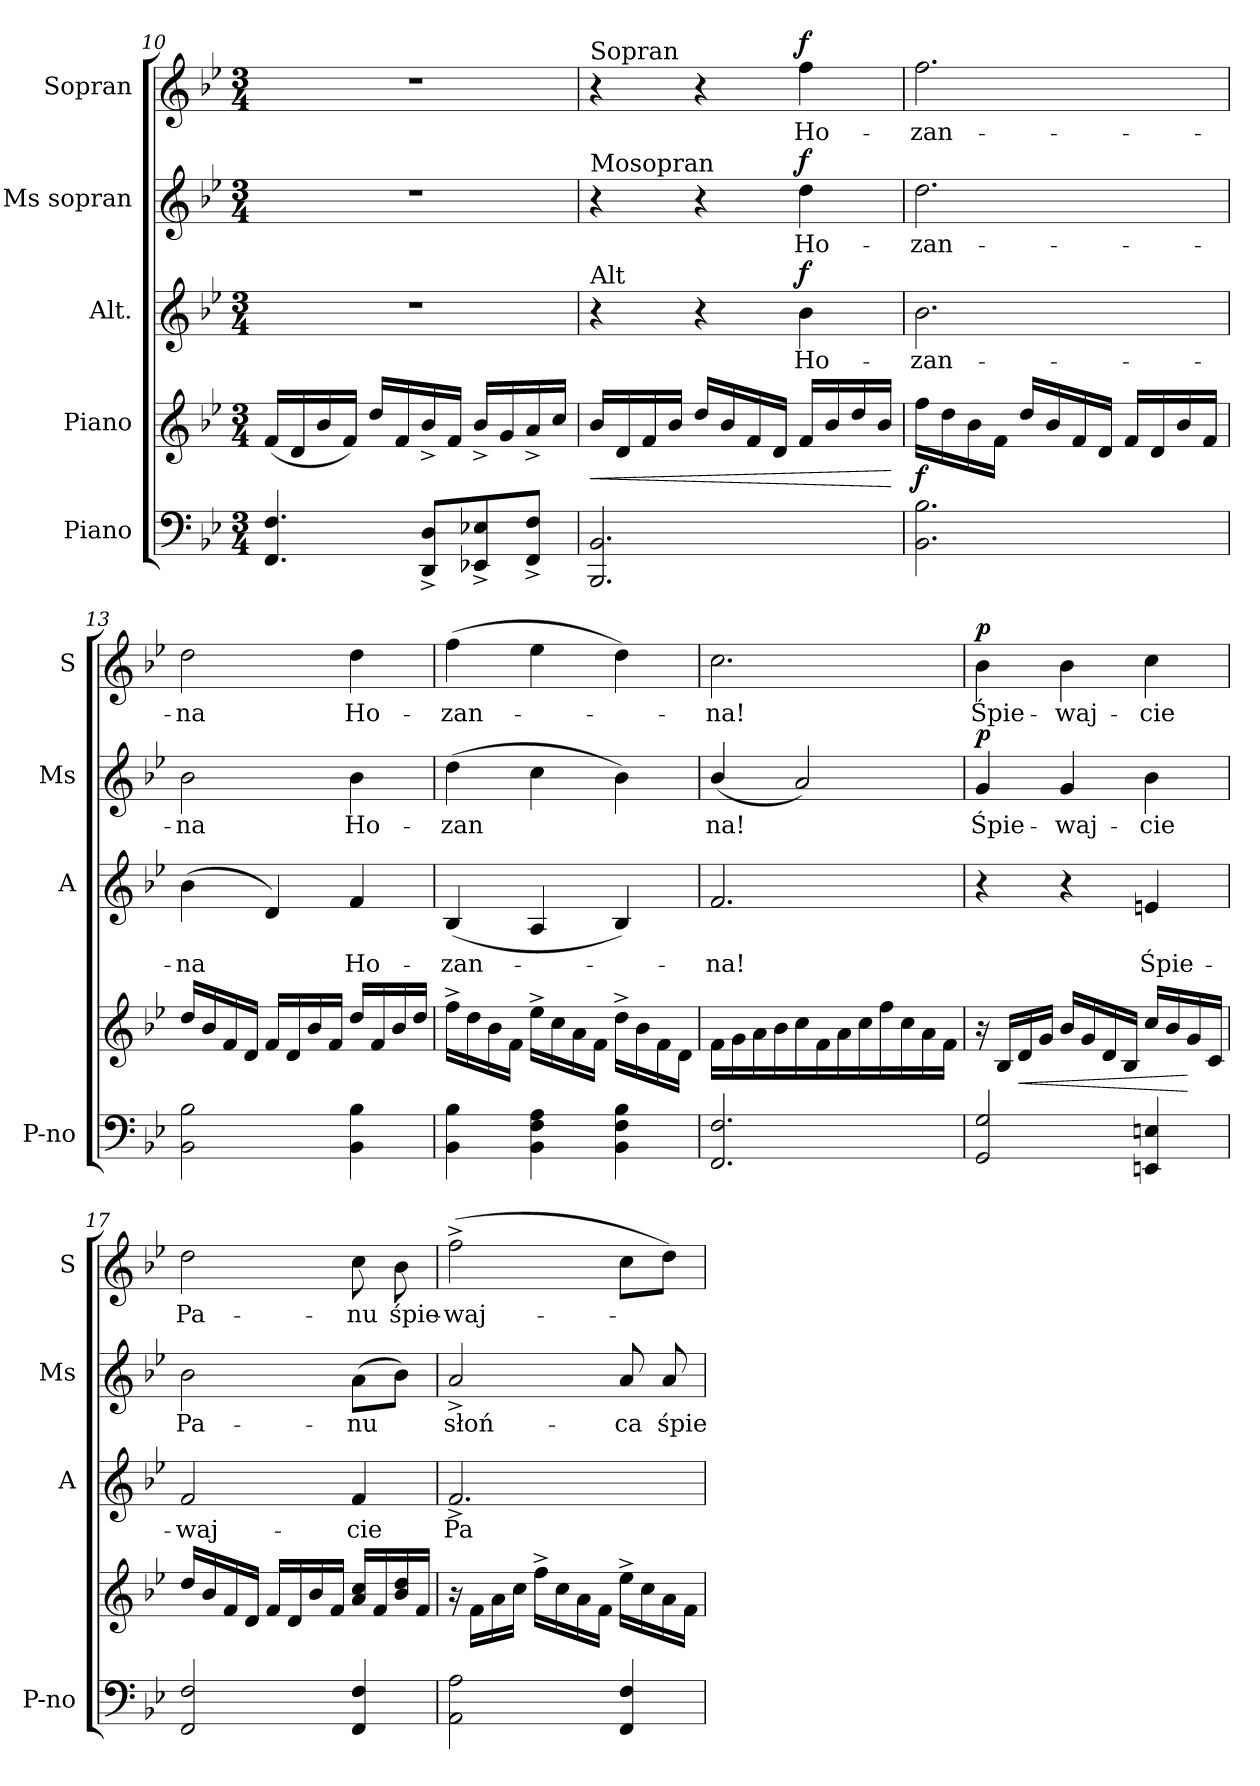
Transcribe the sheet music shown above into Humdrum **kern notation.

**kern	**kern	**dynam	**kern	**text	**dynam	**kern	**text	**dynam	**kern	**text	**dynam
*part5	*part4	*part4	*part3	*part3	*part3	*part2	*part2	*part2	*part1	*part1	*part1
*staff5	*staff4	*staff4	*staff3	*staff3	*staff3	*staff2	*staff2	*staff2	*staff1	*staff1	*staff1
*I"Piano	*I"Piano	*	*I"Alt.	*	*	*I"Ms sopran	*	*	*I"Sopran	*	*
*I'P-no	*	*	*I'A	*	*	*I'Ms	*	*	*I'S	*	*
*clefF4	*clefG2	*	*clefG2	*	*	*clefG2	*	*	*clefG2	*	*
*k[b-e-]	*k[b-e-]	*	*k[b-e-]	*	*	*k[b-e-]	*	*	*k[b-e-]	*	*
*M3/4	*M3/4	*	*M3/4	*	*	*M3/4	*	*	*M3/4	*	*
=10	=10	=10	=10	=10	=10	=10	=10	=10	=10	=10	=10
4.FF/ 4.F/	(16f/LL	.	2.r	.	.	2.r	.	.	2.r	.	.
.	16d/	.	.	.	.	.	.	.	.	.	.
.	16b-/	.	.	.	.	.	.	.	.	.	.
.	16f/JJ)	.	.	.	.	.	.	.	.	.	.
.	16dd/LL	.	.	.	.	.	.	.	.	.	.
.	16f/	.	.	.	.	.	.	.	.	.	.
8DD^/ 8D^/L	16b-^/	.	.	.	.	.	.	.	.	.	.
.	16f/JJ	.	.	.	.	.	.	.	.	.	.
8EE-X^/ 8E-X^/	16b-^/LL	.	.	.	.	.	.	.	.	.	.
.	16g/	.	.	.	.	.	.	.	.	.	.
8FF^/ 8F^/J	16a^/	.	.	.	.	.	.	.	.	.	.
.	16cc/JJ	.	.	.	.	.	.	.	.	.	.
=11	=11	=11	=11	=11	=11	=11	=11	=11	=11	=11	=11
!	!	!	!	!	!	!	!	!	!LO:TX:a:t=Sopran	!	!
!	!	!	!	!	!	!LO:TX:a:t=Mosopran	!	!	!	!	!
!	!	!	!LO:TX:a:t=Alt	!	!	!	!	!	!	!	!
!	!	!LO:HP:b	!	!	!	!	!	!	!	!	!
2.BBB-/ 2.BB-/	16b-/LL	<	4r	.	.	4r	.	.	4r	.	.
.	16d/	.	.	.	.	.	.	.	.	.	.
.	16f/	.	.	.	.	.	.	.	.	.	.
.	16b-/JJ	.	.	.	.	.	.	.	.	.	.
.	16dd/LL	.	4r	.	.	4r	.	.	4r	.	.
.	16b-/	.	.	.	.	.	.	.	.	.	.
.	16f/	.	.	.	.	.	.	.	.	.	.
.	16d/JJ	.	.	.	.	.	.	.	.	.	.
!	!	!	!	!	!LO:DY:a	!	!	!LO:DY:a	!	!	!LO:DY:a
.	16f/LL	.	4b-\	Ho-	f	4dd\	Ho-	f	4ff\	Ho-	f
.	16b-/	.	.	.	.	.	.	.	.	.	.
.	16dd/	.	.	.	.	.	.	.	.	.	.
.	16b-/JJ	.	.	.	.	.	.	.	.	.	.
.	.	[	.	.	.	.	.	.	.	.	.
=12	=12	=12	=12	=12	=12	=12	=12	=12	=12	=12	=12
2.BB-\ 2.B-\	16ff\LL	f	2.b-\	-zan-	.	2.dd\	-zan-	.	2.ff\	-zan-	.
.	16dd\	.	.	.	.	.	.	.	.	.	.
.	16b-\	.	.	.	.	.	.	.	.	.	.
.	16f\JJ	.	.	.	.	.	.	.	.	.	.
.	16dd/LL	.	.	.	.	.	.	.	.	.	.
.	16b-/	.	.	.	.	.	.	.	.	.	.
.	16f/	.	.	.	.	.	.	.	.	.	.
.	16d/JJ	.	.	.	.	.	.	.	.	.	.
.	16f/LL	.	.	.	.	.	.	.	.	.	.
.	16d/	.	.	.	.	.	.	.	.	.	.
.	16b-/	.	.	.	.	.	.	.	.	.	.
.	16f/JJ	.	.	.	.	.	.	.	.	.	.
=13	=13	=13	=13	=13	=13	=13	=13	=13	=13	=13	=13
2BB-\ 2B-\	16dd/LL	.	(4b-\	-na	.	2b-\	-na	.	2dd\	-na	.
.	16b-/	.	.	.	.	.	.	.	.	.	.
.	16f/	.	.	.	.	.	.	.	.	.	.
.	16d/JJ	.	.	.	.	.	.	.	.	.	.
.	16f/LL	.	4d/)	.	.	.	.	.	.	.	.
.	16d/	.	.	.	.	.	.	.	.	.	.
.	16b-/	.	.	.	.	.	.	.	.	.	.
.	16f/JJ	.	.	.	.	.	.	.	.	.	.
4BB-\ 4B-\	16dd/LL	.	4f/	Ho-	.	4b-\	Ho-	.	4dd\	Ho-	.
.	16f/	.	.	.	.	.	.	.	.	.	.
.	16b-/	.	.	.	.	.	.	.	.	.	.
.	16dd/JJ	.	.	.	.	.	.	.	.	.	.
=14	=14	=14	=14	=14	=14	=14	=14	=14	=14	=14	=14
4BB-\ 4B-\	16ff^\LL	.	(4B-/	-zan-	.	(4dd\	-zan	.	(4ff\	-zan-	.
.	16dd\	.	.	.	.	.	.	.	.	.	.
.	16b-\	.	.	.	.	.	.	.	.	.	.
.	16f\JJ	.	.	.	.	.	.	.	.	.	.
4BB-\ 4F\ 4A\	16ee-^\LL	.	4A/	.	.	4cc\	.	.	4ee-\	.	.
.	16cc\	.	.	.	.	.	.	.	.	.	.
.	16a\	.	.	.	.	.	.	.	.	.	.
.	16f\JJ	.	.	.	.	.	.	.	.	.	.
4BB-\ 4F\ 4B-\	16dd^\LL	.	4B-/)	.	.	4b-\)	.	.	4dd\)	.	.
.	16b-\	.	.	.	.	.	.	.	.	.	.
.	16f\	.	.	.	.	.	.	.	.	.	.
.	16d\JJ	.	.	.	.	.	.	.	.	.	.
=15	=15	=15	=15	=15	=15	=15	=15	=15	=15	=15	=15
2.FF/ 2.F/	16f\LL	.	2.f/	-na!	.	(4b-/	na!	.	2.cc\	-na!	.
.	16g\	.	.	.	.	.	.	.	.	.	.
.	16a\	.	.	.	.	.	.	.	.	.	.
.	16b-\	.	.	.	.	.	.	.	.	.	.
.	16cc\	.	.	.	.	2a/)	.	.	.	.	.
.	16f\	.	.	.	.	.	.	.	.	.	.
.	16a\	.	.	.	.	.	.	.	.	.	.
.	16cc\	.	.	.	.	.	.	.	.	.	.
.	16ff\	.	.	.	.	.	.	.	.	.	.
.	16cc\	.	.	.	.	.	.	.	.	.	.
.	16a\	.	.	.	.	.	.	.	.	.	.
.	16f\JJ	.	.	.	.	.	.	.	.	.	.
=16	=16	=16	=16	=16	=16	=16	=16	=16	=16	=16	=16
!	!	!	!	!	!	!	!	!LO:DY:a	!	!	!LO:DY:a
2GG/ 2G/	16r	.	4r	.	.	4g/	Śpie-	p	4b-\	Śpie-	p
.	16B-/LL	.	.	.	.	.	.	.	.	.	.
!	!	!LO:HP:b	!	!	!	!	!	!	!	!	!
.	16d/	<	.	.	.	.	.	.	.	.	.
.	16g/JJ	.	.	.	.	.	.	.	.	.	.
.	16b-/LL	.	4r	.	.	4g/	-waj-	.	4b-\	-waj-	.
.	16g/	.	.	.	.	.	.	.	.	.	.
.	16d/	.	.	.	.	.	.	.	.	.	.
.	16B-/JJ	.	.	.	.	.	.	.	.	.	.
4EEn/ 4En/	16cc/LL	.	4en/	Śpie-	.	4b-\	-cie	.	4cc\	-cie	.
.	16b-/	.	.	.	.	.	.	.	.	.	.
.	16g/	[	.	.	.	.	.	.	.	.	.
.	16c/JJ	.	.	.	.	.	.	.	.	.	.
=17	=17	=17	=17	=17	=17	=17	=17	=17	=17	=17	=17
2FF/ 2F/	16dd/LL	.	2f/	-waj-	.	2b-\	Pa-	.	2dd\	Pa-	.
.	16b-/	.	.	.	.	.	.	.	.	.	.
.	16f/	.	.	.	.	.	.	.	.	.	.
.	16d/JJ	.	.	.	.	.	.	.	.	.	.
.	16f/LL	.	.	.	.	.	.	.	.	.	.
.	16d/	.	.	.	.	.	.	.	.	.	.
.	16b-/	.	.	.	.	.	.	.	.	.	.
.	16f/JJ	.	.	.	.	.	.	.	.	.	.
4FF/ 4F/	16a/ 16cc/LL	.	4f/	-cie	.	(8a\L	-nu	.	8cc\	-nu	.
.	16f/	.	.	.	.	.	.	.	.	.	.
.	16b-/ 16dd/	.	.	.	.	8b-\J)	.	.	8b-\	śpie-	.
.	16f/JJ	.	.	.	.	.	.	.	.	.	.
=18	=18	=18	=18	=18	=18	=18	=18	=18	=18	=18	=18
2AA\ 2A\	16r	.	2.f^/	Pa-	.	2a^/	słoń-	.	(2ff^\	-waj-	.
.	16f\LL	.	.	.	.	.	.	.	.	.	.
.	16a\	.	.	.	.	.	.	.	.	.	.
.	16cc\JJ	.	.	.	.	.	.	.	.	.	.
.	16ff^\LL	.	.	.	.	.	.	.	.	.	.
.	16cc\	.	.	.	.	.	.	.	.	.	.
.	16a\	.	.	.	.	.	.	.	.	.	.
.	16f\JJ	.	.	.	.	.	.	.	.	.	.
4FF/ 4F/	16ee-^\LL	.	.	.	.	8a/	-ca	.	8cc\L	.	.
.	16cc\	.	.	.	.	.	.	.	.	.	.
.	16a\	.	.	.	.	8a/	śpie-	.	8dd\J)	.	.
.	16f\JJ	.	.	.	.	.	.	.	.	.	.
=	=	=	=	=	=	=	=	=	=	=	=
*-	*-	*-	*-	*-	*-	*-	*-	*-	*-	*-	*-
